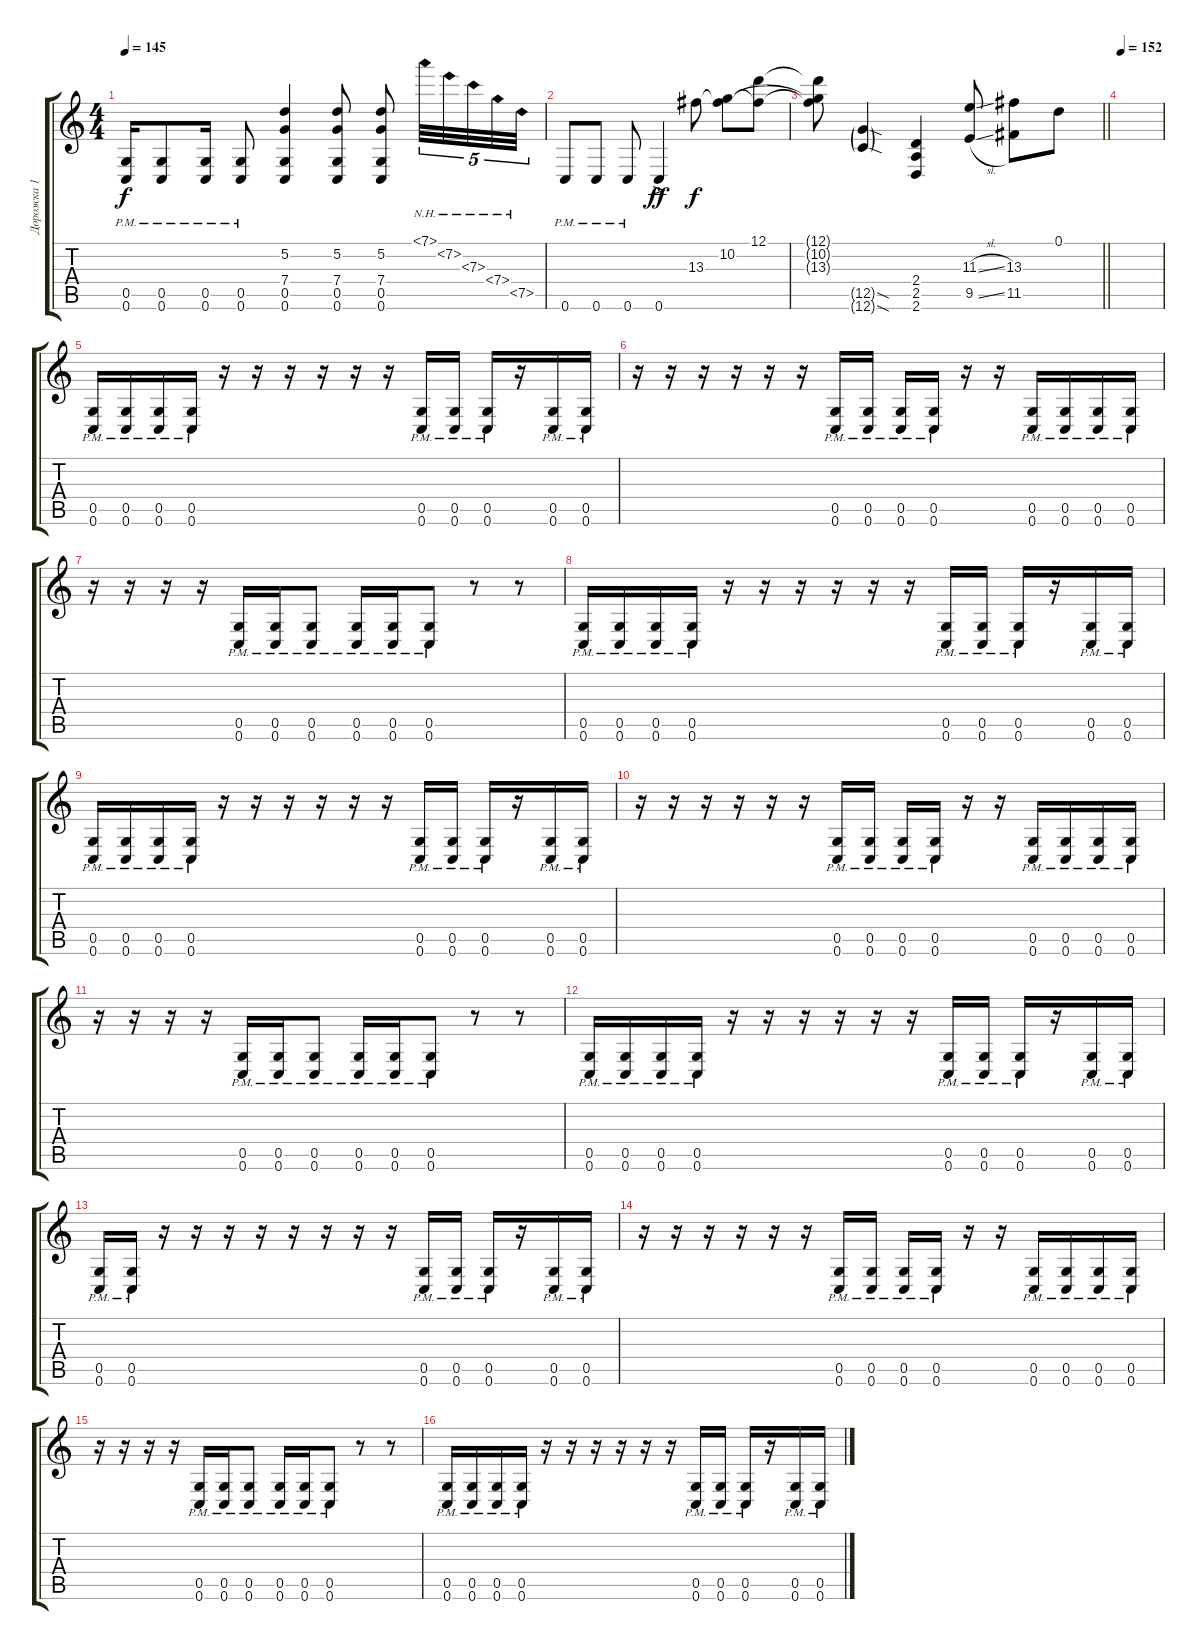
\track ("Дорожка 1" "Дорожка 1") {instrument distortionguitar}
\staff {score tabs}
\tuning (D4 A3 F3 C3 G2 C2) {hide}
\ts (4 4)
\tempo 145
\clef g2
\ks c
(0.5{pm} 0.6{pm}).16{dy f} (0.5{pm} 0.6{pm}).8 (0.5{pm} 0.6{pm}).16 (0.5{pm} 0.6{pm}).8 (5.2 7.4 0.5 0.6).4 (5.2 7.4 0.5 0.6).8 (5.2 7.4 0.5 0.6).8 7.1{nh}.32{tu (5 4)} 7.2{nh}.32{tu (5 4)} 7.3{nh}.32{tu (5 4)} 7.4{nh}.32{tu (5 4)} 7.5{nh}.32{tu (5 4)} |
0.6{pm}.8 0.6{pm}.8 0.6{pm}.8 0.6{ac}.4{dy ff} 13.3.8{dy f} (10.2 13.3{t}).8 (12.1 13.3{t}).8 |
\barLineRight lightlight
(12.1{t} 10.2{t} 13.3{t}).8 (12.5{sod g} 12.6{sod g}).4 (2.4 2.5 2.6).4 (11.3{sl} 9.5{sl}).8 (13.3 11.5).8 0.1.8 |
\tempo 152
|
(0.5{pm} 0.6{pm}).16 (0.5{pm} 0.6{pm}).16 (0.5{pm} 0.6{pm}).16 (0.5{pm} 0.6{pm}).16 r.16 r.16 r.16 r.16 r.16 r.16 (0.5{pm} 0.6{pm}).16 (0.5{pm} 0.6{pm}).16 (0.5{pm} 0.6{pm}).16 r.16 (0.5{pm} 0.6{pm}).16 (0.5{pm} 0.6{pm}).16 |
r.16 r.16 r.16 r.16 r.16 r.16 (0.5{pm} 0.6{pm}).16 (0.5{pm} 0.6{pm}).16 (0.5{pm} 0.6{pm}).16 (0.5{pm} 0.6{pm}).16 r.16 r.16 (0.5{pm} 0.6{pm}).16 (0.5{pm} 0.6{pm}).16 (0.5{pm} 0.6{pm}).16 (0.5{pm} 0.6{pm}).16 |
r.16 r.16 r.16 r.16 (0.5{pm} 0.6{pm}).16 (0.5{pm} 0.6{pm}).16 (0.5{pm} 0.6{pm}).8 (0.5{pm} 0.6{pm}).16 (0.5{pm} 0.6{pm}).16 (0.5{pm} 0.6{pm}).8 r.8 r.8 |
(0.5{pm} 0.6{pm}).16 (0.5{pm} 0.6{pm}).16 (0.5{pm} 0.6{pm}).16 (0.5{pm} 0.6{pm}).16 r.16 r.16 r.16 r.16 r.16 r.16 (0.5{pm} 0.6{pm}).16 (0.5{pm} 0.6{pm}).16 (0.5{pm} 0.6{pm}).16 r.16 (0.5{pm} 0.6{pm}).16 (0.5{pm} 0.6{pm}).16 |
(0.5{pm} 0.6{pm}).16 (0.5{pm} 0.6{pm}).16 (0.5{pm} 0.6{pm}).16 (0.5{pm} 0.6{pm}).16 r.16 r.16 r.16 r.16 r.16 r.16 (0.5{pm} 0.6{pm}).16 (0.5{pm} 0.6{pm}).16 (0.5{pm} 0.6{pm}).16 r.16 (0.5{pm} 0.6{pm}).16 (0.5{pm} 0.6{pm}).16 |
r.16 r.16 r.16 r.16 r.16 r.16 (0.5{pm} 0.6{pm}).16 (0.5{pm} 0.6{pm}).16 (0.5{pm} 0.6{pm}).16 (0.5{pm} 0.6{pm}).16 r.16 r.16 (0.5{pm} 0.6{pm}).16 (0.5{pm} 0.6{pm}).16 (0.5{pm} 0.6{pm}).16 (0.5{pm} 0.6{pm}).16 |
r.16 r.16 r.16 r.16 (0.5{pm} 0.6{pm}).16 (0.5{pm} 0.6{pm}).16 (0.5{pm} 0.6{pm}).8 (0.5{pm} 0.6{pm}).16 (0.5{pm} 0.6{pm}).16 (0.5{pm} 0.6{pm}).8 r.8 r.8 |
(0.5{pm} 0.6{pm}).16 (0.5{pm} 0.6{pm}).16 (0.5{pm} 0.6{pm}).16 (0.5{pm} 0.6{pm}).16 r.16 r.16 r.16 r.16 r.16 r.16 (0.5{pm} 0.6{pm}).16 (0.5{pm} 0.6{pm}).16 (0.5{pm} 0.6{pm}).16 r.16 (0.5{pm} 0.6{pm}).16 (0.5{pm} 0.6{pm}).16 |
(0.5{pm} 0.6{pm}).16 (0.5{pm} 0.6{pm}).16 r.16 r.16 r.16 r.16 r.16 r.16 r.16 r.16 (0.5{pm} 0.6{pm}).16 (0.5{pm} 0.6{pm}).16 (0.5{pm} 0.6{pm}).16 r.16 (0.5{pm} 0.6{pm}).16 (0.5{pm} 0.6{pm}).16 |
r.16 r.16 r.16 r.16 r.16 r.16 (0.5{pm} 0.6{pm}).16 (0.5{pm} 0.6{pm}).16 (0.5{pm} 0.6{pm}).16 (0.5{pm} 0.6{pm}).16 r.16 r.16 (0.5{pm} 0.6{pm}).16 (0.5{pm} 0.6{pm}).16 (0.5{pm} 0.6{pm}).16 (0.5{pm} 0.6{pm}).16 |
r.16 r.16 r.16 r.16 (0.5{pm} 0.6{pm}).16 (0.5{pm} 0.6{pm}).16 (0.5{pm} 0.6{pm}).8 (0.5{pm} 0.6{pm}).16 (0.5{pm} 0.6{pm}).16 (0.5{pm} 0.6{pm}).8 r.8 r.8 |
(0.5{pm} 0.6{pm}).16 (0.5{pm} 0.6{pm}).16 (0.5{pm} 0.6{pm}).16 (0.5{pm} 0.6{pm}).16 r.16 r.16 r.16 r.16 r.16 r.16 (0.5{pm} 0.6{pm}).16 (0.5{pm} 0.6{pm}).16 (0.5{pm} 0.6{pm}).16 r.16 (0.5{pm} 0.6{pm}).16 (0.5{pm} 0.6{pm}).16
